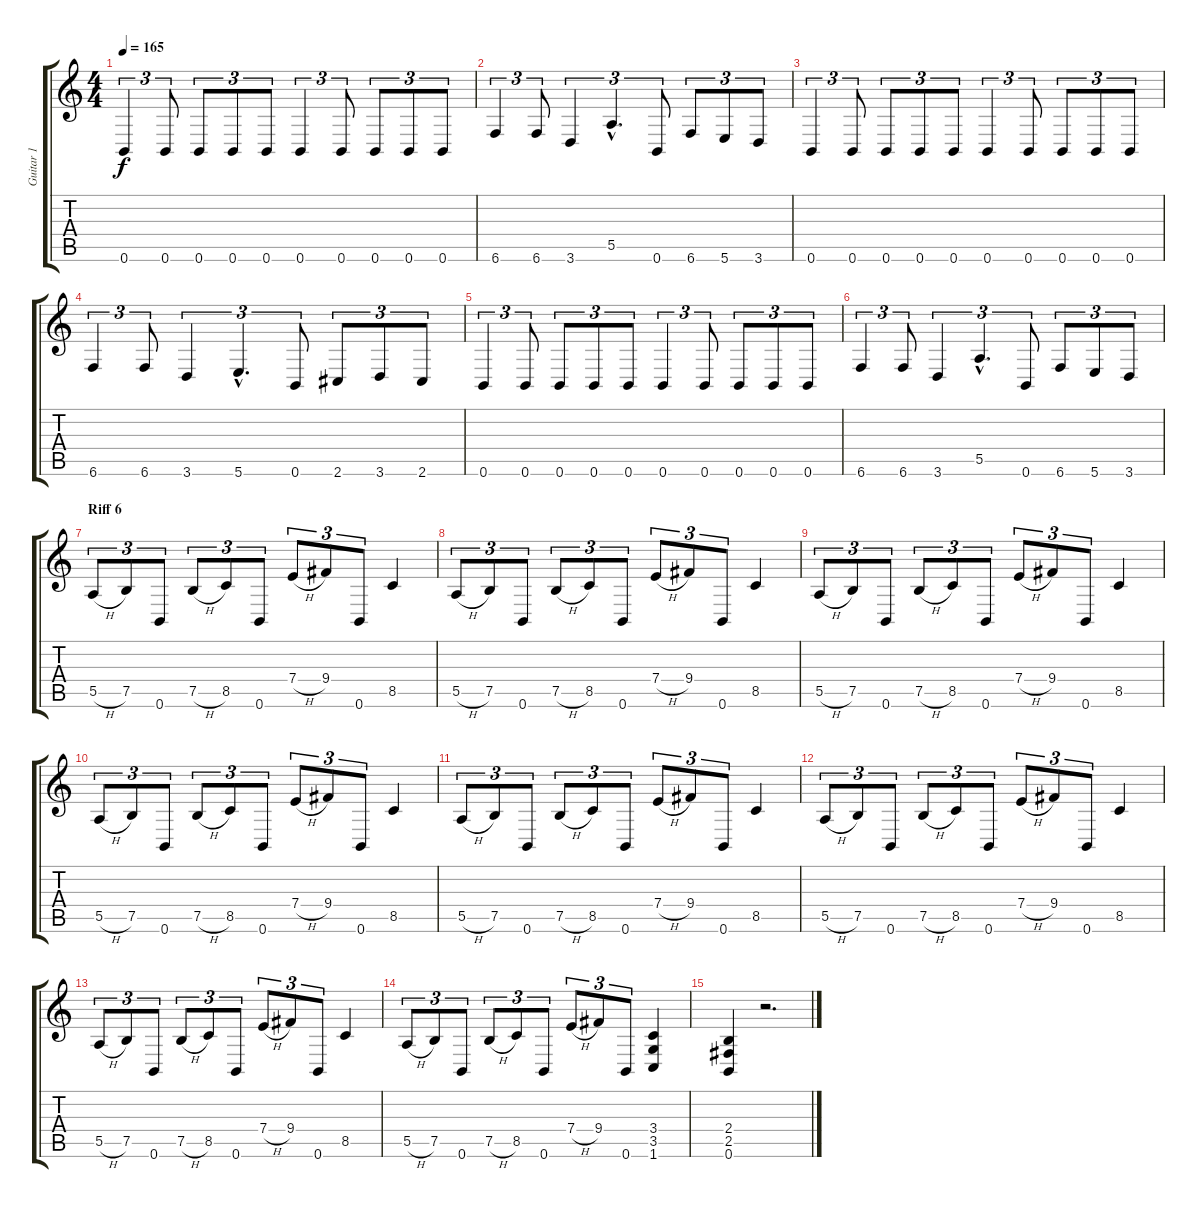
\track ("Guitar 1" "Guitar 1") {instrument distortionguitar}
\staff {score tabs}
\tuning (B3 Gb3 D3 A2 E2 B1) {hide}
\ts (4 4)
\tempo 165
\clef g2
\ks c
0.6.4{tu (3 2) dy f} 0.6.8{tu (3 2)} 0.6.8{tu (3 2)} 0.6.8{tu (3 2)} 0.6.8{tu (3 2)} 0.6.4{tu (3 2)} 0.6.8{tu (3 2)} 0.6.8{tu (3 2)} 0.6.8{tu (3 2)} 0.6.8{tu (3 2)} |
6.6.4{tu (3 2)} 6.6.8{tu (3 2)} 3.6.4{tu (3 2)} 5.5{hac}.4{d tu (3 2)} 0.6.8{tu (3 2)} 6.6.8{tu (3 2)} 5.6.8{tu (3 2)} 3.6.8{tu (3 2)} |
0.6.4{tu (3 2)} 0.6.8{tu (3 2)} 0.6.8{tu (3 2)} 0.6.8{tu (3 2)} 0.6.8{tu (3 2)} 0.6.4{tu (3 2)} 0.6.8{tu (3 2)} 0.6.8{tu (3 2)} 0.6.8{tu (3 2)} 0.6.8{tu (3 2)} |
6.6.4{tu (3 2)} 6.6.8{tu (3 2)} 3.6.4{tu (3 2)} 5.6{hac}.4{d tu (3 2)} 0.6.8{tu (3 2)} 2.6.8{tu (3 2)} 3.6.8{tu (3 2)} 2.6.8{tu (3 2)} |
0.6.4{tu (3 2)} 0.6.8{tu (3 2)} 0.6.8{tu (3 2)} 0.6.8{tu (3 2)} 0.6.8{tu (3 2)} 0.6.4{tu (3 2)} 0.6.8{tu (3 2)} 0.6.8{tu (3 2)} 0.6.8{tu (3 2)} 0.6.8{tu (3 2)} |
6.6.4{tu (3 2)} 6.6.8{tu (3 2)} 3.6.4{tu (3 2)} 5.5{hac}.4{d tu (3 2)} 0.6.8{tu (3 2)} 6.6.8{tu (3 2)} 5.6.8{tu (3 2)} 3.6.8{tu (3 2)} |
\section ("" "Riff 6")
5.5{h}.8{tu (3 2)} 7.5.8{tu (3 2)} 0.6.8{tu (3 2)} 7.5{h}.8{tu (3 2)} 8.5.8{tu (3 2)} 0.6.8{tu (3 2)} 7.4{h}.8{tu (3 2)} 9.4.8{tu (3 2)} 0.6.8{tu (3 2)} 8.5.4 |
5.5{h}.8{tu (3 2)} 7.5.8{tu (3 2)} 0.6.8{tu (3 2)} 7.5{h}.8{tu (3 2)} 8.5.8{tu (3 2)} 0.6.8{tu (3 2)} 7.4{h}.8{tu (3 2)} 9.4.8{tu (3 2)} 0.6.8{tu (3 2)} 8.5.4 |
5.5{h}.8{tu (3 2)} 7.5.8{tu (3 2)} 0.6.8{tu (3 2)} 7.5{h}.8{tu (3 2)} 8.5.8{tu (3 2)} 0.6.8{tu (3 2)} 7.4{h}.8{tu (3 2)} 9.4.8{tu (3 2)} 0.6.8{tu (3 2)} 8.5.4 |
5.5{h}.8{tu (3 2)} 7.5.8{tu (3 2)} 0.6.8{tu (3 2)} 7.5{h}.8{tu (3 2)} 8.5.8{tu (3 2)} 0.6.8{tu (3 2)} 7.4{h}.8{tu (3 2)} 9.4.8{tu (3 2)} 0.6.8{tu (3 2)} 8.5.4 |
5.5{h}.8{tu (3 2)} 7.5.8{tu (3 2)} 0.6.8{tu (3 2)} 7.5{h}.8{tu (3 2)} 8.5.8{tu (3 2)} 0.6.8{tu (3 2)} 7.4{h}.8{tu (3 2)} 9.4.8{tu (3 2)} 0.6.8{tu (3 2)} 8.5.4 |
5.5{h}.8{tu (3 2)} 7.5.8{tu (3 2)} 0.6.8{tu (3 2)} 7.5{h}.8{tu (3 2)} 8.5.8{tu (3 2)} 0.6.8{tu (3 2)} 7.4{h}.8{tu (3 2)} 9.4.8{tu (3 2)} 0.6.8{tu (3 2)} 8.5.4 |
5.5{h}.8{tu (3 2)} 7.5.8{tu (3 2)} 0.6.8{tu (3 2)} 7.5{h}.8{tu (3 2)} 8.5.8{tu (3 2)} 0.6.8{tu (3 2)} 7.4{h}.8{tu (3 2)} 9.4.8{tu (3 2)} 0.6.8{tu (3 2)} 8.5.4 |
5.5{h}.8{tu (3 2)} 7.5.8{tu (3 2)} 0.6.8{tu (3 2)} 7.5{h}.8{tu (3 2)} 8.5.8{tu (3 2)} 0.6.8{tu (3 2)} 7.4{h}.8{tu (3 2)} 9.4.8{tu (3 2)} 0.6.8{tu (3 2)} (3.4 3.5 1.6).4 |
(2.4 2.5 0.6).4 r.2{d}
